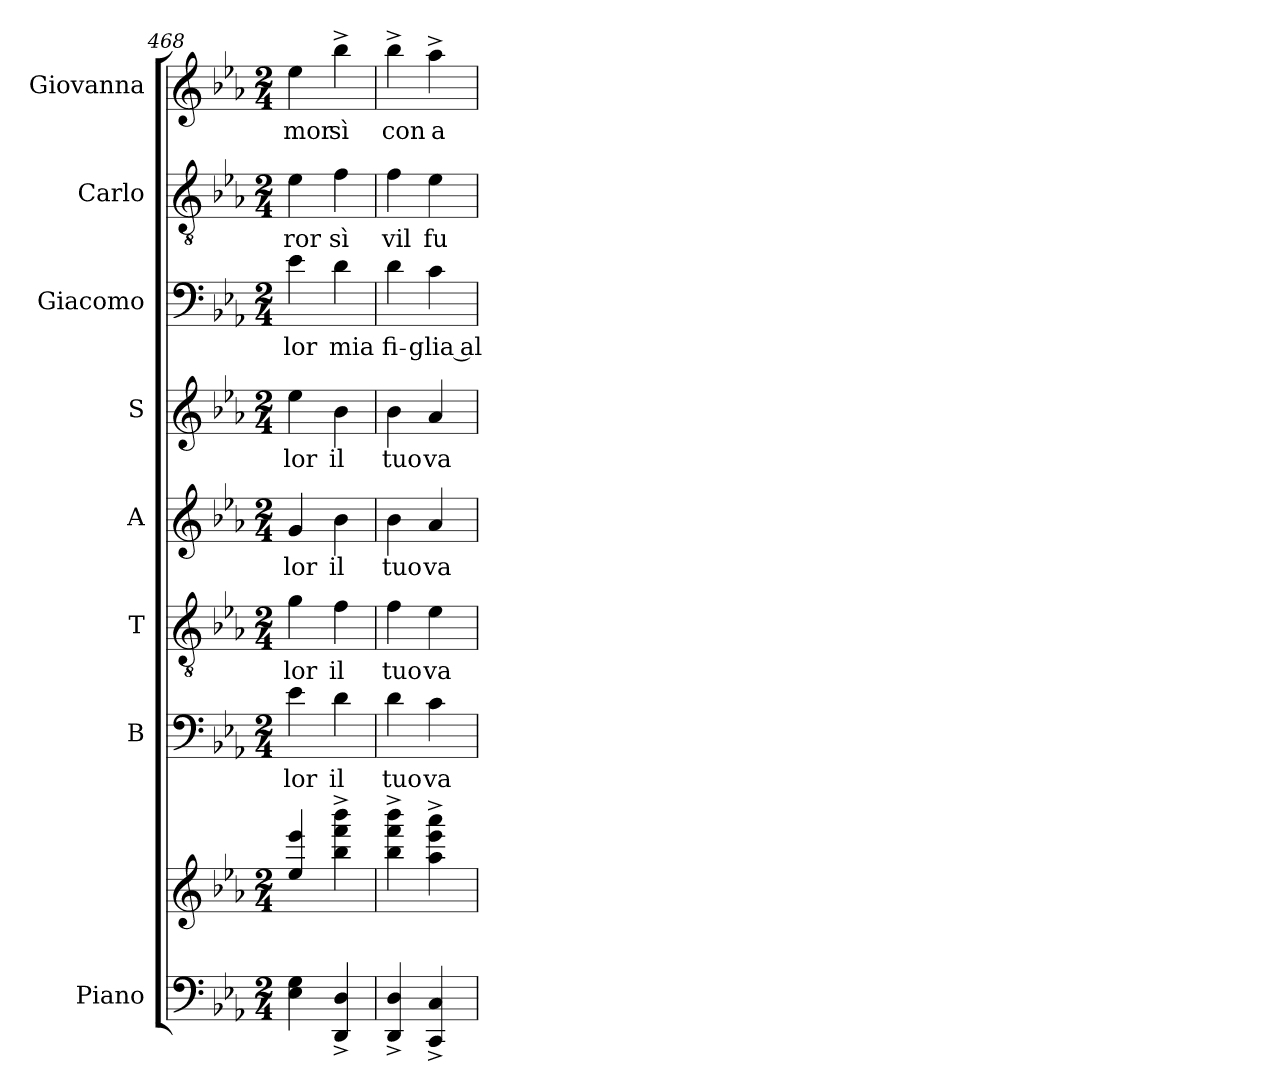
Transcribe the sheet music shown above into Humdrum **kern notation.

**kern	**kern	**kern	**text	**kern	**text	**kern	**text	**kern	**text	**kern	**text	**kern	**text	**kern	**text
*part8	*part8	*part7	*part7	*part6	*part6	*part5	*part5	*part4	*part4	*part3	*part3	*part2	*part2	*part1	*part1
*staff9	*staff8	*staff7	*staff7	*staff6	*staff6	*staff5	*staff5	*staff4	*staff4	*staff3	*staff3	*staff2	*staff2	*staff1	*staff1
*I"Piano	*	*I"B	*	*I"T	*	*I"A	*	*I"S	*	*I"Giacomo	*	*I"Carlo	*	*I"Giovanna	*
*I'Pno	*	*I'B	*	*I'T	*	*I'A	*	*I'S	*	*	*	*	*	*	*
*clefF4	*clefG2	*clefF4	*	*clefGv2	*	*clefG2	*	*clefG2	*	*clefF4	*	*clefGv2	*	*clefG2	*
*k[b-e-a-]	*k[b-e-a-]	*k[b-e-a-]	*	*k[b-e-a-]	*	*k[b-e-a-]	*	*k[b-e-a-]	*	*k[b-e-a-]	*	*k[b-e-a-]	*	*k[b-e-a-]	*
*M2/4	*M2/4	*M2/4	*	*M2/4	*	*M2/4	*	*M2/4	*	*M2/4	*	*M2/4	*	*M2/4	*
=468	=468	=468	=468	=468	=468	=468	=468	=468	=468	=468	=468	=468	=468	=468	=468
!	!	!	!LO:LY:b	!	!LO:LY:b	!	!LO:LY:b	!	!LO:LY:b	!	!LO:LY:b	!	!LO:LY:b	!	!LO:LY:b
4E-\ 4G\	4ee-/ 4eee-/	4e-\	-lor	4g\	-lor	4g/	-lor	4ee-\	-lor	4e-\	-lor	4e-\	-ror	4ee-\	-mor
!	!	!	!LO:LY:b	!	!LO:LY:b	!	!LO:LY:b	!	!LO:LY:b	!	!LO:LY:b	!	!LO:LY:b	!	!LO:LY:b
4DD/^ 4D/^	4bb-\^ 4fff\^ 4bbb-\^	4d\	il	4f\	il	4b-\	il	4b-\	il	4d\	mia	4f\	sì	4bb-^\	sì
=469	=469	=469	=469	=469	=469	=469	=469	=469	=469	=469	=469	=469	=469	=469	=469
!	!	!	!LO:LY:b	!	!LO:LY:b	!	!LO:LY:b	!	!LO:LY:b	!	!LO:LY:b	!	!LO:LY:b	!	!LO:LY:b
4DD/^ 4D/^	4bb-\^ 4fff\^ 4bbb-\^	4d\	tuo	4f\	tuo	4b-\	tuo	4b-\	tuo	4d\	fi-	4f\	vil	4bb-^\	con
!	!	!	!LO:LY:b	!	!LO:LY:b	!	!LO:LY:b	!	!LO:LY:b	!	!LO:LY:b	!	!LO:LY:b	!	!LO:LY:b
4CC/^ 4C/^	4aa-\^ 4eee-\^ 4aaa-\^	4c\	va-	4e-\	va-	4a-/	va-	4a-/	va-	4c\	-glia al-	4e-\	fu-	4aa-^\	a-
=	=	=	=	=	=	=	=	=	=	=	=	=	=	=	=
*-	*-	*-	*-	*-	*-	*-	*-	*-	*-	*-	*-	*-	*-	*-	*-
